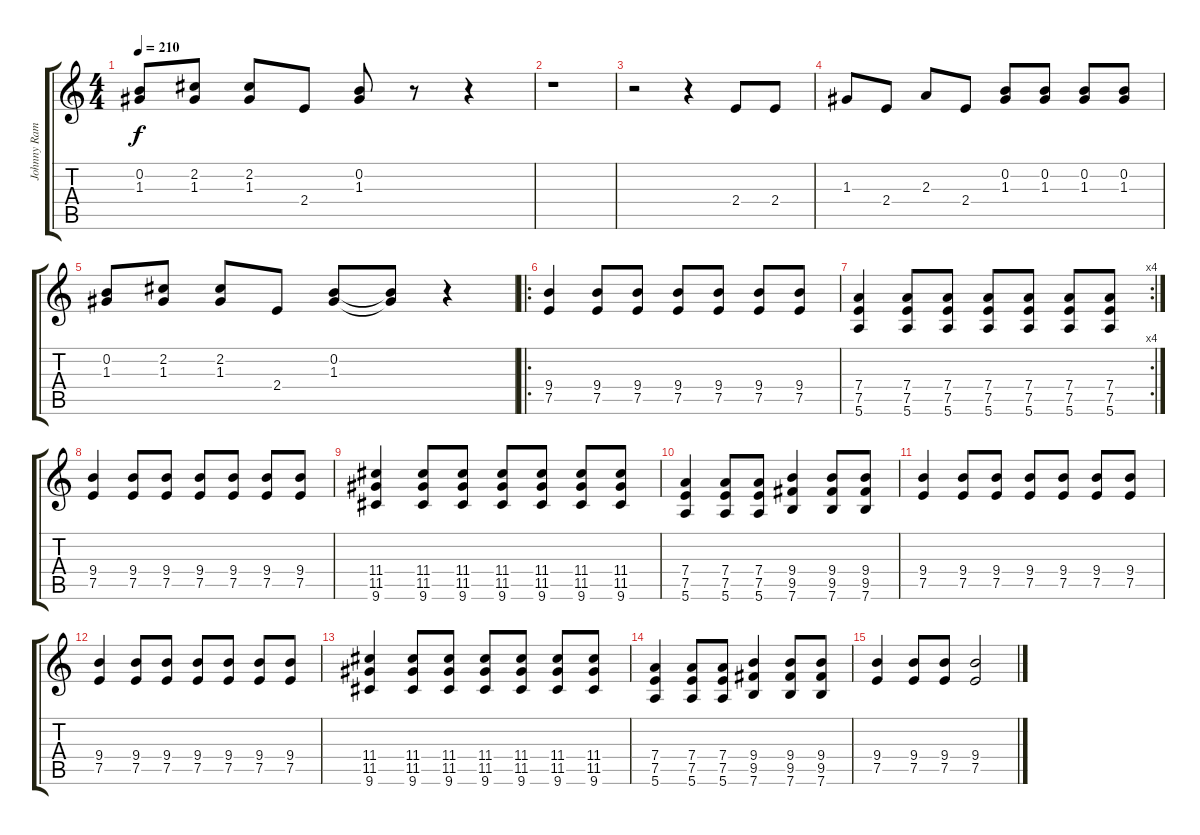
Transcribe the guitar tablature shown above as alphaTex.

\track ("Johnny Ramone" "Johnny Ram") {instrument distortionguitar}
\staff {score tabs}
\tuning (E4 B3 G3 D3 A2 E2) {hide}
\ts (4 4)
\tempo 210
\clef g2
\ks c
(0.2 1.3).8{dy f} (2.2 1.3).8 (2.2 1.3).8 2.4.8 (0.2 1.3).8 r.8 r.4 |
r.1 |
r.2 r.4 2.4.8 2.4.8 |
1.3.8 2.4.8 2.3.8 2.4.8 (0.2 1.3).8 (0.2 1.3).8 (0.2 1.3).8 (0.2 1.3).8 |
(0.2 1.3).8 (2.2 1.3).8 (2.2 1.3).8 2.4.8 (0.2 1.3).8 (0.2{t} 1.3{t}).8 r.4 |
\ro
(9.4 7.5).4 (9.4 7.5).8 (9.4 7.5).8 (9.4 7.5).8 (9.4 7.5).8 (9.4 7.5).8 (9.4 7.5).8 |
\rc 4
(7.4 7.5 5.6).4 (7.4 7.5 5.6).8 (7.4 7.5 5.6).8 (7.4 7.5 5.6).8 (7.4 7.5 5.6).8 (7.4 7.5 5.6).8 (7.4 7.5 5.6).8 |
(9.4 7.5).4 (9.4 7.5).8 (9.4 7.5).8 (9.4 7.5).8 (9.4 7.5).8 (9.4 7.5).8 (9.4 7.5).8 |
(11.4 11.5 9.6).4 (11.4 11.5 9.6).8 (11.4 11.5 9.6).8 (11.4 11.5 9.6).8 (11.4 11.5 9.6).8 (11.4 11.5 9.6).8 (11.4 11.5 9.6).8 |
(7.4 7.5 5.6).4 (7.4 7.5 5.6).8 (7.4 7.5 5.6).8 (9.4 9.5 7.6).4 (9.4 9.5 7.6).8 (9.4 9.5 7.6).8 |
(9.4 7.5).4 (9.4 7.5).8 (9.4 7.5).8 (9.4 7.5).8 (9.4 7.5).8 (9.4 7.5).8 (9.4 7.5).8 |
(9.4 7.5).4 (9.4 7.5).8 (9.4 7.5).8 (9.4 7.5).8 (9.4 7.5).8 (9.4 7.5).8 (9.4 7.5).8 |
(11.4 11.5 9.6).4 (11.4 11.5 9.6).8 (11.4 11.5 9.6).8 (11.4 11.5 9.6).8 (11.4 11.5 9.6).8 (11.4 11.5 9.6).8 (11.4 11.5 9.6).8 |
(7.4 7.5 5.6).4 (7.4 7.5 5.6).8 (7.4 7.5 5.6).8 (9.4 9.5 7.6).4 (9.4 9.5 7.6).8 (9.4 9.5 7.6).8 |
(9.4 7.5).4 (9.4 7.5).8 (9.4 7.5).8 (9.4 7.5).2
